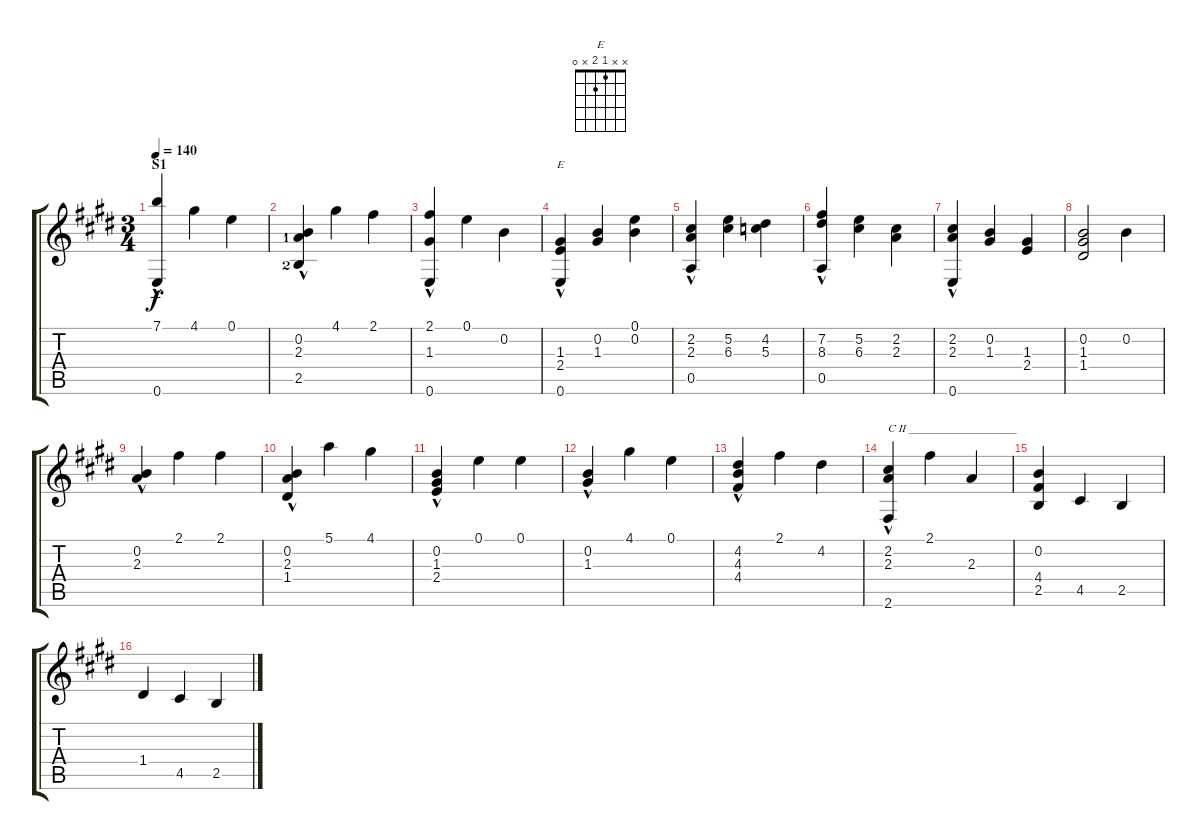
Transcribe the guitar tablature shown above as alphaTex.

\track "" {instrument acousticguitarnylon}
\staff {score tabs}
\tuning (E4 B3 G3 D3 A2 E2) {hide}
\chord ("E" x x 1 2 x 0)
\ts (3 4)
\section ("" "S1")
\tempo 140
\clef g2
\ks e
(7.1 0.6{hac}).4{dy f instrument acousticguitarnylon} 4.1.4 0.1.4 |
(0.2 2.3{lf 2} 2.5{hac lf 3}).4 4.1.4 2.1.4 |
(2.1 1.3 0.6{hac}).4 0.1.4 0.2.4 |
(1.3 2.4 0.6{hac}).4{ch "E"} (0.2 1.3).4 (0.1 0.2).4 |
(2.2 2.3 0.5{hac}).4 (5.2 6.3).4 (4.2 5.3).4 |
(7.2 8.3 0.5{hac}).4 (5.2 6.3).4 (2.2 2.3).4 |
(2.2 2.3 0.6{hac}).4 (0.2 1.3).4 (1.3 2.4).4 |
(0.2 1.3 1.4).2 0.2.4 |
(0.2 2.3{hac}).4 2.1.4 2.1.4 |
(0.2 2.3{hac} 1.4{hac}).4 5.1.4 4.1.4 |
(0.2 1.3 2.4{hac}).4 0.1.4 0.1.4 |
(0.2 1.3{hac}).4 4.1.4 0.1.4 |
(4.2 4.3 4.4{hac}).4 2.1.4 4.2.4 |
(2.2 2.3 2.6{hac}).4{txt "C II __________________"} 2.1.4 2.3.4 |
(0.2 4.4 2.5).4 4.5.4 2.5.4 |
1.4.4 4.5.4 2.5.4
